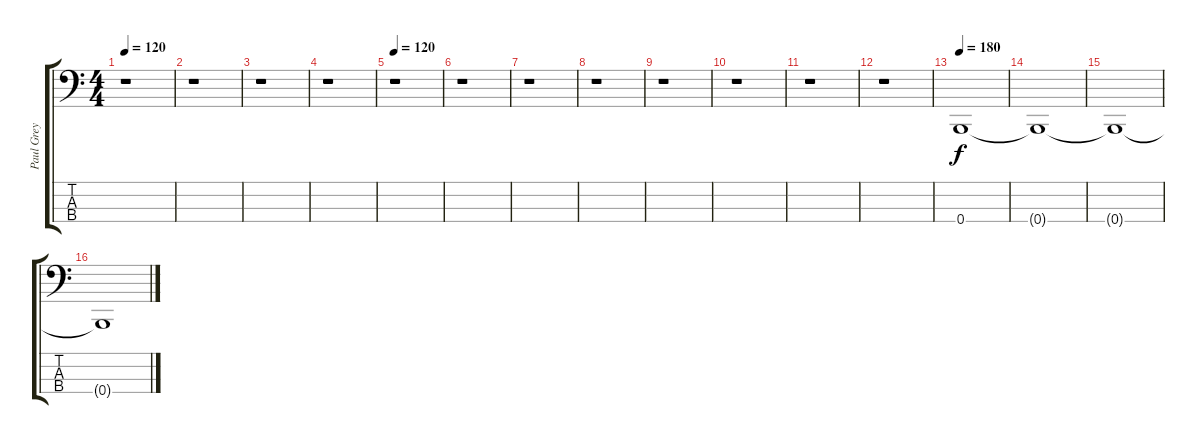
\track ("Paul Grey" "Paul Grey") {instrument electricbassfinger}
\staff {score tabs}
\tuning (E2 B1 Gb1 B0) {hide}
\ts (4 4)
\tempo 120
\clef f4
\ks c
r.1{dy f} |
r.1 |
r.1 |
r.1 |
\tempo 120
r.1 |
r.1 |
r.1 |
r.1 |
r.1 |
r.1 |
r.1 |
r.1 |
\tempo 180
0.4.1 |
0.4{t}.1 |
0.4{t}.1 |
0.4{t}.1
